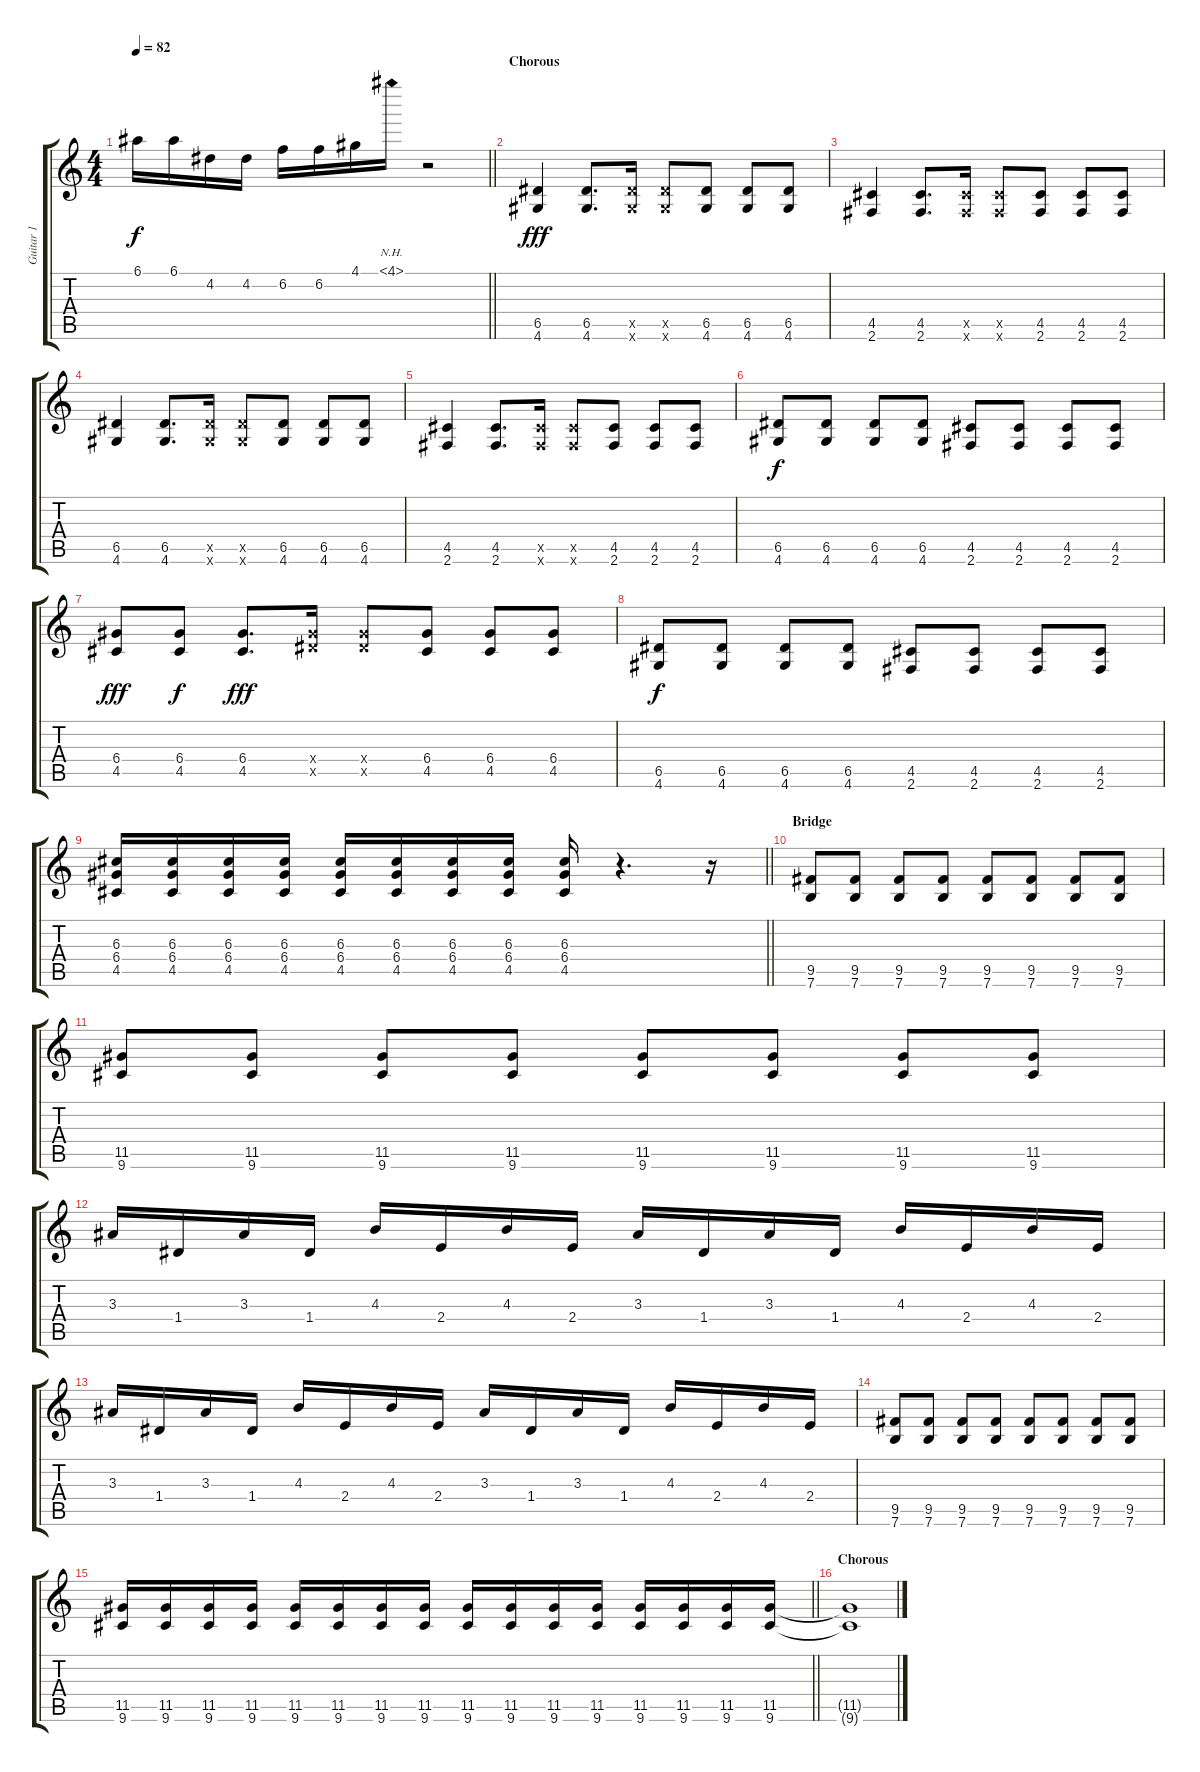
\track ("Guitar 1" "Guitar 1") {instrument overdrivenguitar}
\staff {score tabs}
\tuning (E4 B3 G3 D3 A2 E2) {hide}
\ts (4 4)
\tempo 82
\clef g2
\barLineRight lightlight
\ks c
6.1.16{dy f} 6.1.16 4.2.16 4.2.16 6.2.16 6.2.16 4.1.16 4.1{nh}.16 r.2 |
\section ("" "Chorous")
(6.5 4.6).4{dy fff} (6.5 4.6).8{d} (6.5{x} 4.6{x}).16 (6.5{x} 4.6{x}).8 (6.5 4.6).8 (6.5 4.6).8 (6.5 4.6).8 |
(4.5 2.6).4 (4.5 2.6).8{d} (4.5{x} 2.6{x}).16 (4.5{x} 2.6{x}).8 (4.5 2.6).8 (4.5 2.6).8 (4.5 2.6).8 |
(6.5 4.6).4 (6.5 4.6).8{d} (6.5{x} 4.6{x}).16 (6.5{x} 4.6{x}).8 (6.5 4.6).8 (6.5 4.6).8 (6.5 4.6).8 |
(4.5 2.6).4 (4.5 2.6).8{d} (4.5{x} 2.6{x}).16 (4.5{x} 2.6{x}).8 (4.5 2.6).8 (4.5 2.6).8 (4.5 2.6).8 |
(6.5 4.6).8{dy f} (6.5 4.6).8 (6.5 4.6).8 (6.5 4.6).8 (4.5 2.6).8 (4.5 2.6).8 (4.5 2.6).8 (4.5 2.6).8 |
(6.4 4.5).8{dy fff} (6.4 4.5).8{dy f} (6.4 4.5).8{d dy fff} (6.4{x} 6.5{x}).16 (6.4{x} 6.5{x}).8 (6.4 4.5).8 (6.4 4.5).8 (6.4 4.5).8 |
(6.5 4.6).8{dy f} (6.5 4.6).8 (6.5 4.6).8 (6.5 4.6).8 (4.5 2.6).8 (4.5 2.6).8 (4.5 2.6).8 (4.5 2.6).8 |
\barLineRight lightlight
(6.3 6.4 4.5).16 (6.3 6.4 4.5).16 (6.3 6.4 4.5).16 (6.3 6.4 4.5).16 (6.3 6.4 4.5).16 (6.3 6.4 4.5).16 (6.3 6.4 4.5).16 (6.3 6.4 4.5).16 (6.3 6.4 4.5).16 r.4{d} r.16 |
\section ("" "Bridge")
(9.5 7.6).8 (9.5 7.6).8 (9.5 7.6).8 (9.5 7.6).8 (9.5 7.6).8 (9.5 7.6).8 (9.5 7.6).8 (9.5 7.6).8 |
(11.5 9.6).8 (11.5 9.6).8 (11.5 9.6).8 (11.5 9.6).8 (11.5 9.6).8 (11.5 9.6).8 (11.5 9.6).8 (11.5 9.6).8 |
3.3.16 1.4.16 3.3.16 1.4.16 4.3.16 2.4.16 4.3.16 2.4.16 3.3.16 1.4.16 3.3.16 1.4.16 4.3.16 2.4.16 4.3.16 2.4.16 |
3.3.16 1.4.16 3.3.16 1.4.16 4.3.16 2.4.16 4.3.16 2.4.16 3.3.16 1.4.16 3.3.16 1.4.16 4.3.16 2.4.16 4.3.16 2.4.16 |
(9.5 7.6).8 (9.5 7.6).8 (9.5 7.6).8 (9.5 7.6).8 (9.5 7.6).8 (9.5 7.6).8 (9.5 7.6).8 (9.5 7.6).8 |
\barLineRight lightlight
(11.5 9.6).16 (11.5 9.6).16 (11.5 9.6).16 (11.5 9.6).16 (11.5 9.6).16 (11.5 9.6).16 (11.5 9.6).16 (11.5 9.6).16 (11.5 9.6).16 (11.5 9.6).16 (11.5 9.6).16 (11.5 9.6).16 (11.5 9.6).16 (11.5 9.6).16 (11.5 9.6).16 (11.5 9.6).16 |
\section ("" "Chorous")
(11.5{t} 9.6{t}).1
